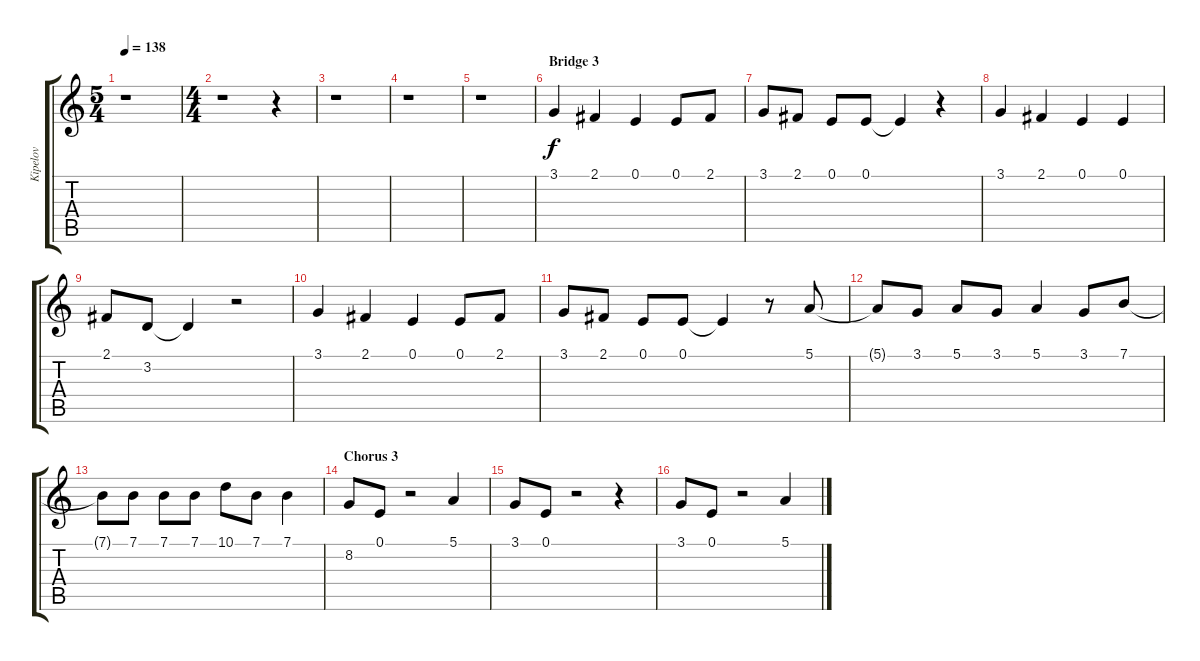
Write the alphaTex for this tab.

\track ("Kipelov" "Kipelov") {instrument tenorsax}
\staff {score tabs}
\tuning (E4 B3 G3 D3 A2 E2) {hide}
\ts (5 4)
\tempo 138
\clef g2
\ks c
r.1{dy f} |
\ts (4 4)
r.1 r.4 |
r.1 |
r.1 |
r.1 |
\section ("" "Bridge 3")
3.1.4 2.1.4 0.1.4 0.1.8 2.1.8 |
3.1.8 2.1.8 0.1.8 0.1.8 0.1{t}.4 r.4 |
3.1.4 2.1.4 0.1.4 0.1.4 |
2.1.8 3.2.8 3.2{t}.4 r.2 |
3.1.4 2.1.4 0.1.4 0.1.8 2.1.8 |
3.1.8 2.1.8 0.1.8 0.1.8 0.1{t}.4 r.8 5.1.8 |
5.1{t}.8 3.1.8 5.1.8 3.1.8 5.1.4 3.1.8 7.1.8 |
7.1{t}.8 7.1.8 7.1.8 7.1.8 10.1.8 7.1.8 7.1.4 |
\section ("" "Chorus 3")
8.2.8 0.1.8 r.2 5.1.4 |
3.1.8 0.1.8 r.2 r.4 |
3.1.8 0.1.8 r.2 5.1.4
